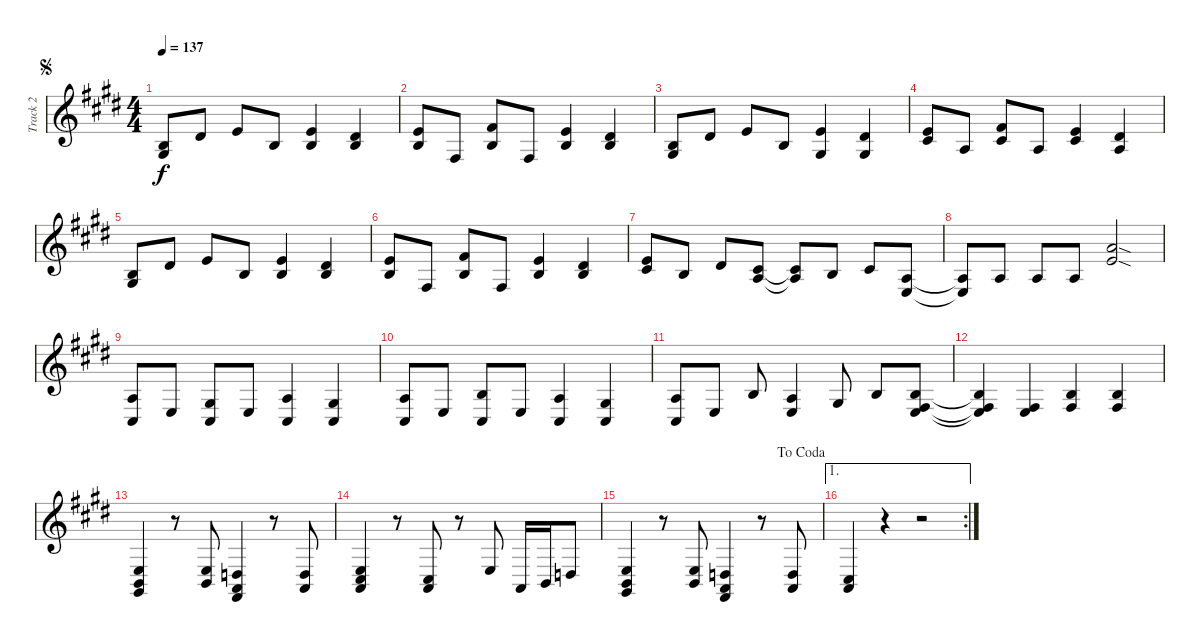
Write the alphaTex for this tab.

\track ("Track 2" "Track 2") {instrument electricgrandpiano}
\staff {score}
\tuning (E4 B3 G3 D3 A2 E2) {hide}
\ts (4 4)
\jump segno
\tempo 137
\clef g2
\ks e
(0.2 1.3).8{dy f} 4.2.8 0.1.8 0.2.8 (0.1 0.2).4 (4.2 4.3).4 |
(0.1 0.2).8 4.4.8 (2.1 0.2).8 4.4.8 (0.1 0.2).4 (0.2 8.3).4 |
(0.2 1.3).8 4.2.8 0.1.8 0.2.8 (0.1 1.3).4 (4.2 1.3).4 |
(0.1 2.2).8 2.3.8 (2.1 2.2).8 2.3.8 (0.1 2.2).4 (4.2 2.3).4 |
(0.2 1.3).8 4.2.8 0.1.8 0.2.8 (0.1 0.2).4 (0.2 8.3).4 |
(0.1 0.2).8 4.4.8 (2.1 0.2).8 4.4.8 (0.1 0.2).4 (0.2 8.3).4 |
(0.1 2.2).8 0.2.8 4.2.8 (2.2 2.3).8 (2.2{t} 2.3{t}).8 0.2.8 2.2.8 (2.3 2.4).8 |
(2.3{t} 2.4{t}).8 2.3.8 2.3.8 2.3.8 (0.1{sod} 10.2{sod}).2 |
(2.3 4.5).8 2.4.8 (1.3 4.5).8 2.4.8 (2.3 4.5).4 (1.3 4.5).4 |
(2.3 4.5).8 2.4.8 (0.2 4.5).8 2.4.8 (2.3 4.5).4 (1.3 4.5).4 |
(2.3 4.5).8 2.4.8 0.2.8 (2.3 2.4).4 1.3.8 0.2.8 (0.2 4.4 7.5).8 |
(0.2{t} 4.4{t} 7.5{t}).4 (2.4 9.5).4 (0.2 4.4).4 (0.2 4.4).4 |
(2.4 2.5 4.6).4 r.8 (2.4 2.5).8 (0.4 0.5 2.6).4 r.8 (0.4 0.5).8 |
(2.4 4.5 5.6).4 r.8 (0.5 9.6).8 r.8 2.4.8 0.5.16 2.5.16 0.4.8 |
\jump dacoda
(2.4 2.5 4.6).4 r.8 (2.4 2.5).8 (0.4 0.5 2.6).4 r.8 (0.4 0.5).8 |
\ae 1
\rc 2
(4.5 5.6).4 r.4 r.2
